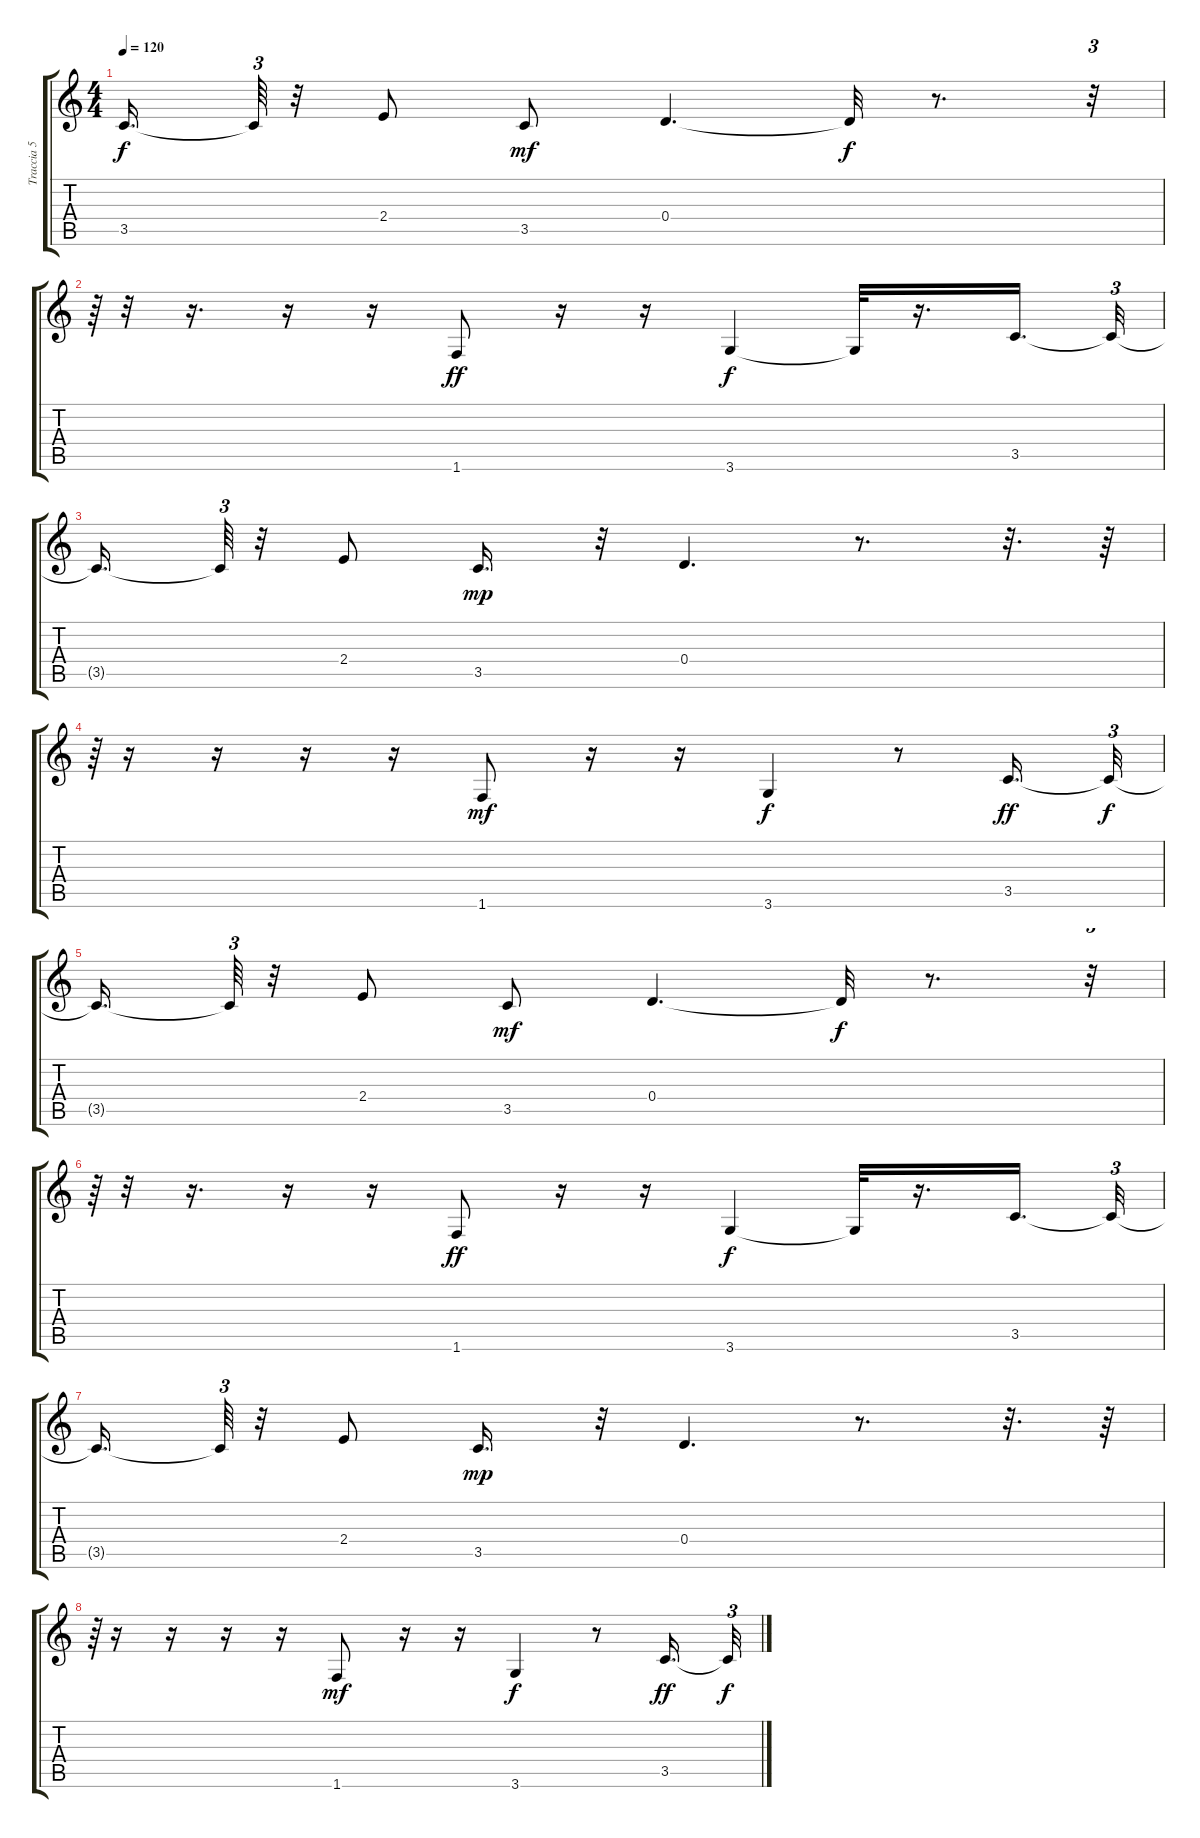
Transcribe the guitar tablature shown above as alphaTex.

\track ("Traccia 5" "Traccia 5") {instrument electricguitarclean}
\staff {score tabs}
\tuning (E4 B3 G3 D3 A2 E2) {hide}
\ts (4 4)
\tempo 120
\clef g2
\ks c
3.5{t}.16{d dy f} 3.5{t}.64{tu (3 2)} r.32 2.4.8 3.5.8{dy mf} 0.4.4{d} 0.4{t}.32{dy f} r.8{d} r.32{tu (3 2)} |
r.64{tu (3 2)} r.32 r.16{d} r.16 r.16 1.6.8{dy ff} r.16 r.16 3.6.4{dy f} 3.6{t}.32 r.16{d} 3.5.16{d} 3.5{t}.32{tu (3 2)} |
3.5{t}.16{d} 3.5{t}.64{tu (3 2)} r.32 2.4.8 3.5.16{d dy mp} r.32 0.4.4{d} r.8{d} r.32{d} r.64 |
r.64{tu (3 2)} r.16 r.16 r.16 r.16 1.6.8{dy mf} r.16 r.16 3.6.4{dy f} r.8 3.5.16{d dy ff} 3.5{t}.32{tu (3 2) dy f} |
3.5{t}.16{d} 3.5{t}.64{tu (3 2)} r.32 2.4.8 3.5.8{dy mf} 0.4.4{d} 0.4{t}.32{dy f} r.8{d} r.32{tu (3 2)} |
r.64{tu (3 2)} r.32 r.16{d} r.16 r.16 1.6.8{dy ff} r.16 r.16 3.6.4{dy f} 3.6{t}.32 r.16{d} 3.5.16{d} 3.5{t}.32{tu (3 2)} |
3.5{t}.16{d} 3.5{t}.64{tu (3 2)} r.32 2.4.8 3.5.16{d dy mp} r.32 0.4.4{d} r.8{d} r.32{d} r.64 |
r.64{tu (3 2)} r.16 r.16 r.16 r.16 1.6.8{dy mf} r.16 r.16 3.6.4{dy f} r.8 3.5.16{d dy ff} 3.5{t}.32{tu (3 2) dy f}
